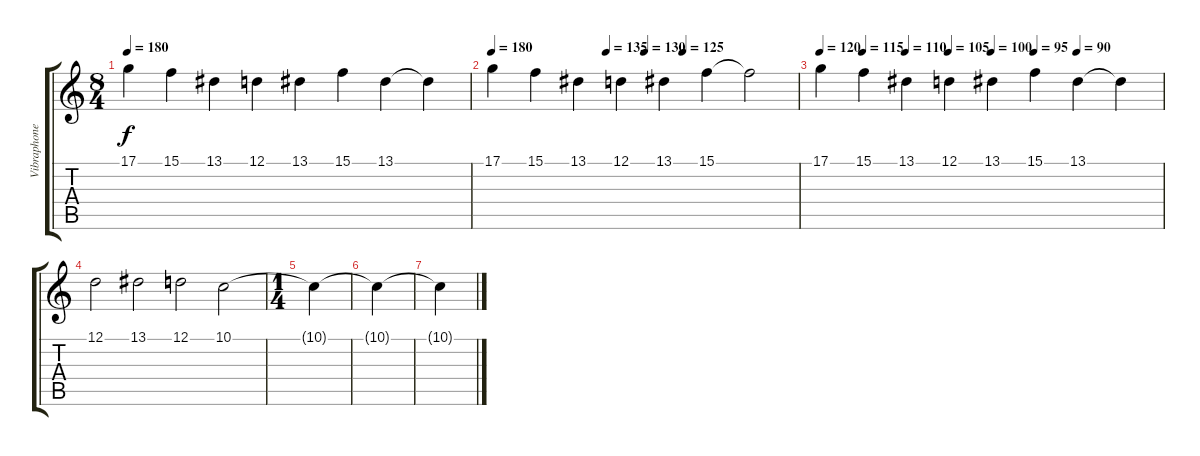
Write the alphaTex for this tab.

\track ("Vibraphone" "Vibraphone") {instrument vibraphone}
\staff {score tabs}
\tuning (D4 A3 F3 C3 G2 D2) {hide}
\ts (8 4)
\tempo 180
\clef g2
\ks c
17.1.4{dy f} 15.1.4 13.1.4 12.1.4 13.1.4 15.1.4 13.1.4 13.1{t}.4 |
\tempo 165
\tempo (135 0.375)
\tempo (130 0.5)
\tempo (125 0.625)
\tempo 180
17.1.4 15.1.4 13.1.4 12.1.4 13.1.4 15.1.4 15.1{t}.2 |
\tempo 120
\tempo (115 0.125)
\tempo (110 0.25)
\tempo (105 0.375)
\tempo (100 0.5)
\tempo (95 0.625)
\tempo (90 0.75)
17.1.4 15.1.4 13.1.4 12.1.4 13.1.4 15.1.4 13.1.4 13.1{t}.4 |
12.1.2 13.1.2 12.1.2 10.1.2 |
\ts (1 4)
10.1{t}.4 |
10.1{t}.4{volume 6} |
10.1{t}.4{volume 0}
